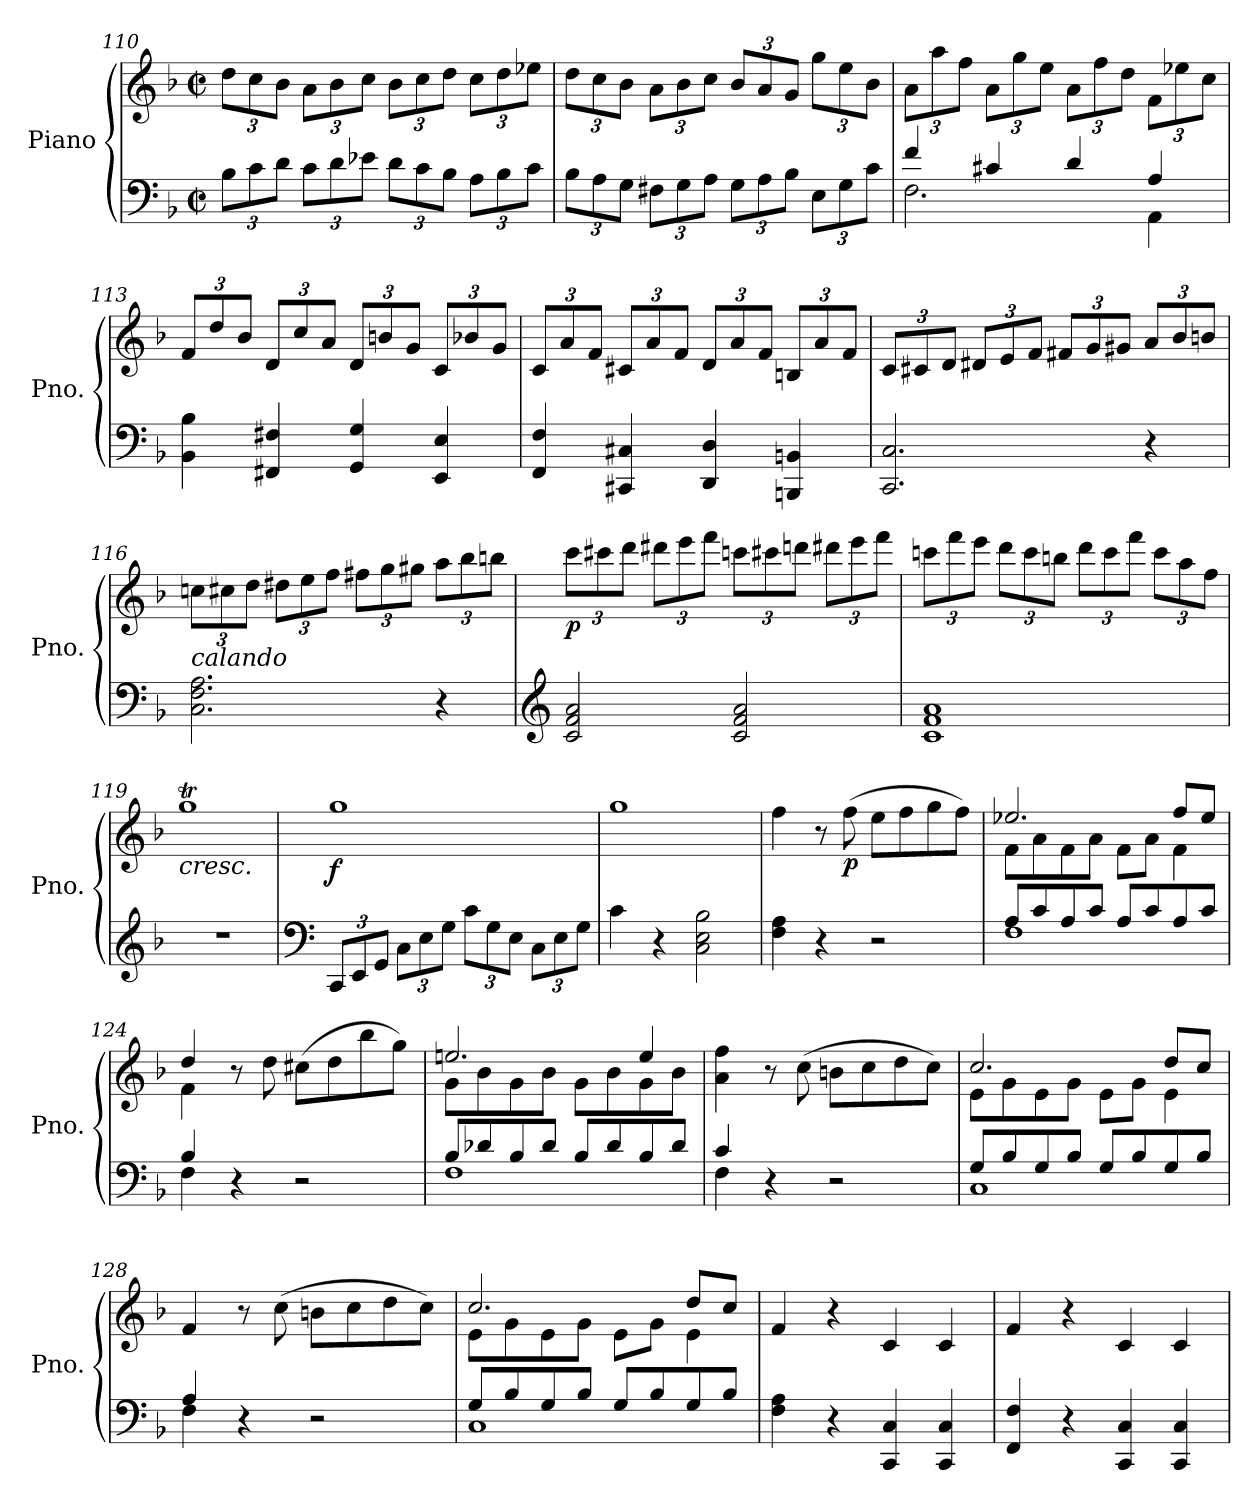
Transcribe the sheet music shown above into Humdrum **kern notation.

**kern	**kern	**dynam
*part1	*part1	*part1
*staff2	*staff1	*staff1/2
*I"Piano	*	*
*I'Pno.	*	*
!!LO:LB:g=z
*clefF4	*clefG2	*
*k[b-]	*k[b-]	*
*F:	*F:	*
*M2/2	*M2/2	*
*met(c|)	*met(c|)	*
*Xbrackettup	*Xbrackettup	*
=110	=110	=110
12B-\L	12dd\L	.
12c\	12cc\	.
12d\J	12b-\J	.
12c\L	12a\L	.
12d\	12b-\	.
12e-X\J	12cc\J	.
12d\L	12b-\L	.
12c\	12cc\	.
12B-\J	12dd\J	.
12A\L	12cc\L	.
12B-\	12dd\	.
12c\J	12ee-X\J	.
=111	=111	=111
12B-\L	12dd\L	.
12A\	12cc\	.
12G\J	12b-\J	.
12F#X\L	12a\L	.
12G\	12b-\	.
12A\J	12cc\J	.
12G\L	12b-/L	.
12A\	12a/	.
12B-\J	12g/J	.
12E\L	12gg\L	.
12G\	12ee\	.
12c\J	12b-\J	.
=112	=112	=112
*^	*	*
4f/	2.F\	12a\L	.
.	.	12aa\	.
.	.	12ff\J	.
4c#X/	.	12a\L	.
.	.	12gg\	.
.	.	12ee\J	.
4d/	.	12a\L	.
.	.	12ff\	.
.	.	12dd\J	.
4A/	4AA\	12f\L	.
.	.	12ee-X\	.
.	.	12cc\J	.
*v	*v	*	*
!!LO:LB:g=z
=113	=113	=113
4BB-\ 4B-\	12f/L	.
.	12dd/	.
.	12b-/J	.
4FF#X/ 4F#X/	12d/L	.
.	12cc/	.
.	12a/J	.
4GG/ 4G/	12d/L	.
.	12bn/	.
.	12g/J	.
4EE/ 4E/	12c/L	.
.	12b-X/	.
.	12g/J	.
=114	=114	=114
4FF/ 4F/	12c/L	.
.	12a/	.
.	12f/J	.
4CC#X/ 4C#X/	12c#X/L	.
.	12a/	.
.	12f/J	.
4DD/ 4D/	12d/L	.
.	12a/	.
.	12f/J	.
4BBBn/ 4BBn/	12Bn/L	.
.	12a/	.
.	12f/J	.
=115	=115	=115
2.CC/ 2.C/	12c/L	.
.	12c#X/	.
.	12d/J	.
.	12d#X/L	.
.	12e/	.
.	12f/J	.
.	12f#X/L	.
.	12g/	.
.	12g#X/J	.
4r	12a/L	.
.	12b-/	.
.	12bn/J	.
!!LO:PB:g=z
=116	=116	=116
!	!LO:TX:b:i:t=calando	!
2.C\ 2.F\ 2.A\	12ccn\L	.
.	12cc#X\	.
.	12dd\J	.
.	12dd#X\L	.
.	12ee\	.
.	12ff\J	.
.	12ff#X\L	.
.	12gg\	.
.	12gg#X\J	.
4r	12aa\L	.
.	12bb-\	.
.	12bbn\J	.
=117	=117	=117
*clefG2	*	*
!	!	!LO:DY:b
2c/ 2f/ 2a/	12ccc\L	p
.	12ccc#X\	.
.	12ddd\J	.
.	12ddd#X\L	.
.	12eee\	.
.	12fff\J	.
2c/ 2f/ 2a/	12cccn\L	.
.	12ccc#X\	.
.	12dddn\J	.
.	12ddd#X\L	.
.	12eee\	.
.	12fff\J	.
!!LO:LB:g=z
=118	=118	=118
1c 1f 1a	12cccn\L	.
.	12fff\	.
.	12eee\J	.
.	12ddd\L	.
.	12ccc\	.
.	12bbn\J	.
.	12ddd\L	.
.	12ccc\	.
.	12fff\J	.
.	12ccc\L	.
.	12aa\	.
.	12ff\J	.
=119	=119	=119
!	!LO:TX:b:i:t=cresc.	!
1r	1ggT	.
=120	=120	=120
*clefF4	*	*
!	!	!LO:DY:b
12CC/L	1gg	f
12EE/	.	.
12GG/J	.	.
12C\L	.	.
12E\	.	.
12G\J	.	.
12c\L	.	.
12G\	.	.
12E\J	.	.
12C\L	.	.
12E\	.	.
12G\J	.	.
=121	=121	=121
4c\	1gg	.
4r	.	.
2C\ 2E\ 2B-\	.	.
=122	=122	=122
4F\ 4A\	4ff\	.
4r	8r	.
!	!	!LO:DY:b
.	(8ff\	p
2r	8ee\L	.
.	8ff\	.
.	8gg\	.
.	8ff\J)	.
!!LO:LB:g=z
=123	=123	=123
*^	*^	*
8A/L	1F	2.ee-X/	8f\L	.
8c/	.	.	8a\	.
8A/	.	.	8f\	.
8c/J	.	.	8a\J	.
8A/L	.	.	8f\L	.
8c/	.	.	8a\J	.
8A/	.	8ff/L	4f\	.
8c/J	.	8ee-/J	.	.
=124	=124	=124	=124	=124
4B-/	4F\	4dd/	4f\	.
4r	4ryy	8r	4ryy	.
.	.	8dd\	.	.
2r	2ryy	(8cc#X\L	2ryy	.
.	.	8dd\	.	.
.	.	8bb-\	.	.
.	.	8gg\J)	.	.
!!LO:LB:g=z	!!
=125	=125	=125	=125	=125
8B-/L	1F	2.een/	8g\L	.
8d-X/	.	.	8b-\	.
8B-/	.	.	8g\	.
8d-/J	.	.	8b-\J	.
8B-/L	.	.	8g\L	.
8d-/	.	.	8b-\	.
8B-/	.	4ee/	8g\	.
8d-/J	.	.	8b-\J	.
*	*	*v	*v	*
=126	=126	=126	=126
4c/	4F\	4a\ 4ff\	.
4r	4ryy	8r	.
.	.	(8cc\	.
2r	2ryy	8bn\L	.
.	.	8cc\	.
.	.	8dd\	.
.	.	8cc\J)	.
=127	=127	=127	=127
*	*	*^	*
8G/L	1C	2.cc/	8e\L	.
8B-/	.	.	8g\	.
8G/	.	.	8e\	.
8B-/J	.	.	8g\J	.
8G/L	.	.	8e\L	.
8B-/	.	.	8g\J	.
8G/	.	8dd/L	4e\	.
8B-/J	.	8cc/J	.	.
*	*	*v	*v	*
=128	=128	=128	=128
4A/	4F\	4f/	.
4r	4ryy	8r	.
.	.	(8cc\	.
2r	2ryy	8bn\L	.
.	.	8cc\	.
.	.	8dd\	.
.	.	8cc\J)	.
=129	=129	=129	=129
*	*	*^	*
8G/L	1C	2.cc/	8e\L	.
8B-/	.	.	8g\	.
8G/	.	.	8e\	.
8B-/J	.	.	8g\J	.
8G/L	.	.	8e\L	.
8B-/	.	.	8g\J	.
8G/	.	8dd/L	4e\	.
8B-/J	.	8cc/J	.	.
*v	*v	*	*	*
*	*v	*v	*
!!LO:LB:g=z
=130	=130	=130
4F\ 4A\	4f/	.
4r	4r	.
4CC/ 4C/	4c/	.
4CC/ 4C/	4c/	.
=131	=131	=131
4FF/ 4F/	4f/	.
4r	4r	.
4CC/ 4C/	4c/	.
4CC/ 4C/	4c/	.
=	=	=
*-	*-	*-
